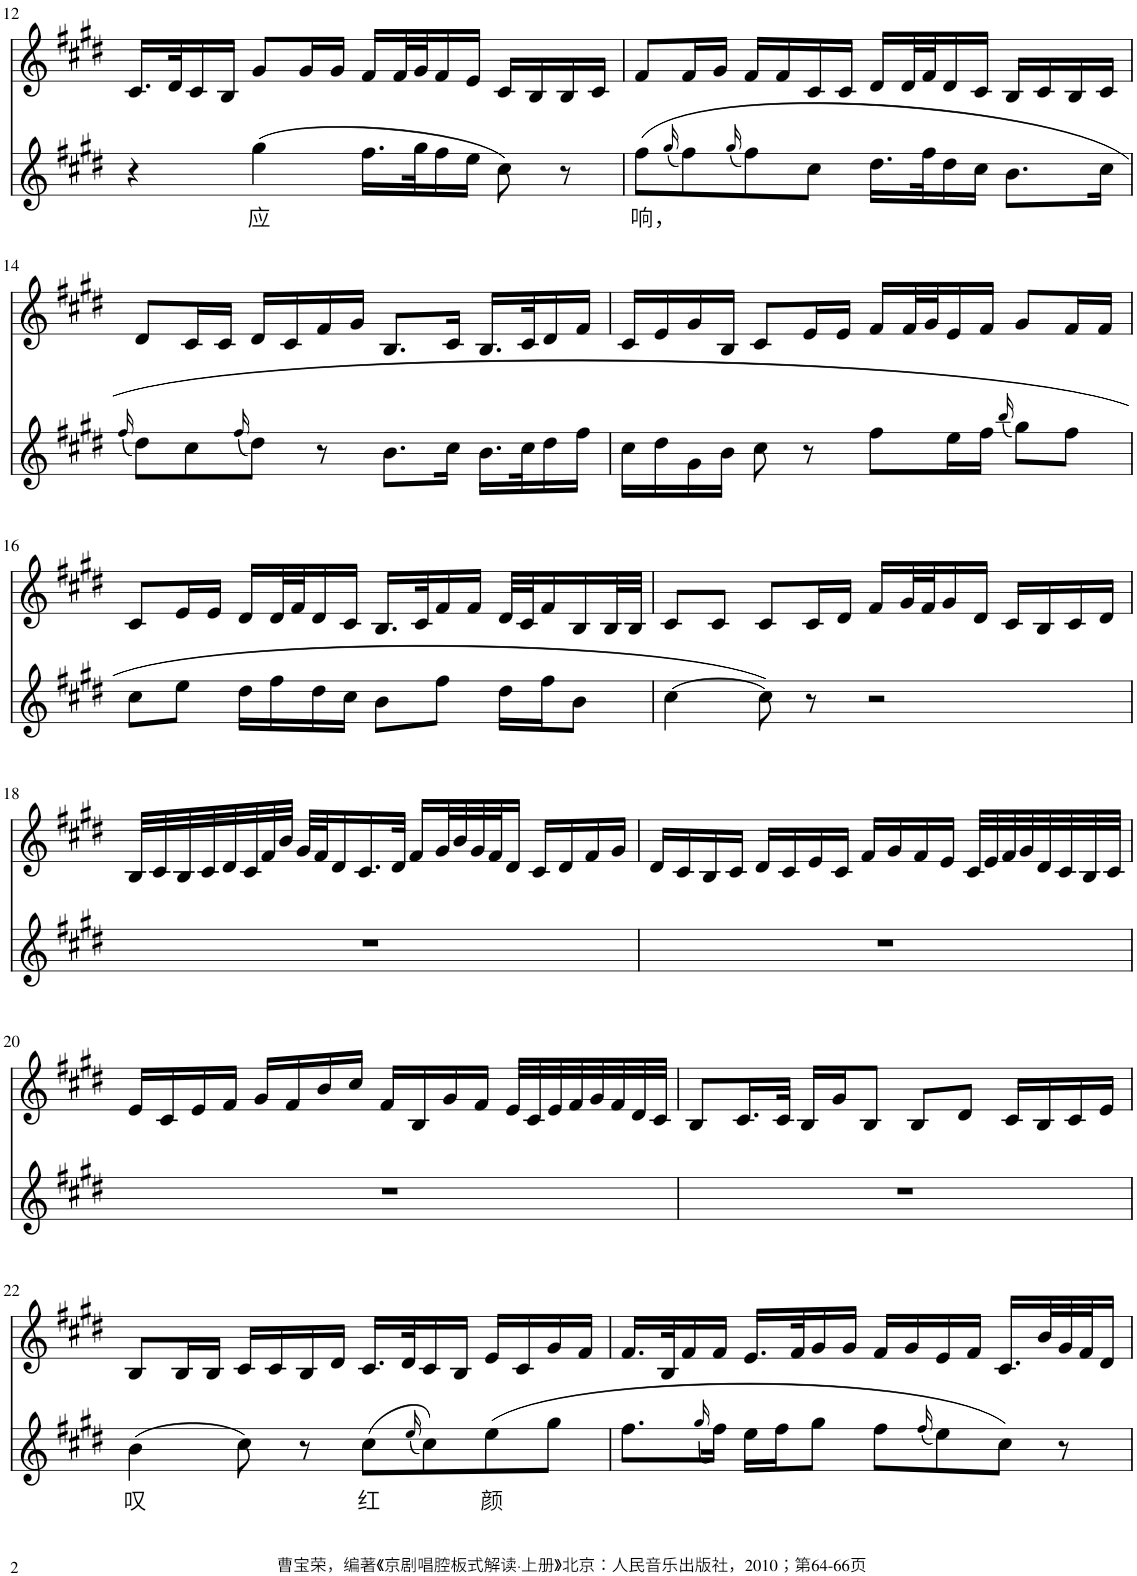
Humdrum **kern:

**kern	**text	**kern
*part2	*part2	*part1
*staff2	*staff2	*staff1
*I"Piano	*	*I"Piano
*I'Pno	*	*I'Pno
!!LO:PB:g=z
*clefG2	*	*clefG2
*k[f#c#g#d#]	*	*k[f#c#g#d#]
*M4/4	*	*M4/4
=12	=12	=12
4r	.	16.c#/LL
.	.	32d#/K
.	.	16c#/
.	.	16B/JJ
!	!LO:LY:b	!
(4gg#\	应	8g#/L
.	.	16g#/L
.	.	16g#/JJ
16.ff#\LL	.	16f#/LL
.	.	32f#/L
32gg#\K	.	32g#/J
16ff#\	.	16f#/
16ee\JJ	.	16e/JJ
8cc#\)	.	16c#/LL
.	.	16B/
8r	.	16B/
.	.	16c#/JJ
=13	=13	=13
!	!LO:LY:b	!
(8ff#\L	响，	8f#/L
(16qgg#/	.	.
8ff#\)	.	16f#/L
.	.	16g#/JJ
(16qgg#/	.	.
8ff#\)	.	16f#/LL
.	.	16f#/
8cc#\J	.	16c#/
.	.	16c#/JJ
16.dd#\LL	.	16d#/LL
.	.	32d#/L
32ff#\K	.	32f#/J
16dd#\	.	16d#/
16cc#\JJ	.	16c#/JJ
8.b\L	.	16B/LL
.	.	16c#/
.	.	16B/
16cc#\Jk	.	16c#/JJ
!!LO:LB:g=z
=14	=14	=14
(16qff#/	.	.
8dd#\L)	.	8d#/L
8cc#\	.	16c#/L
.	.	16c#/JJ
(16qff#/	.	.
8dd#\J)	.	16d#/LL
.	.	16c#/
8r	.	16f#/
.	.	16g#/JJ
8.b\L	.	8.B/L
16cc#\Jk	.	16c#/Jk
16.b\LL	.	16.B/LL
32cc#\K	.	32c#/K
16dd#\	.	16d#/
16ff#\JJ	.	16f#/JJ
=15	=15	=15
16cc#\LL	.	16c#/LL
16dd#\	.	16e/
16g#\	.	16g#/
16b\JJ	.	16B/JJ
8cc#\	.	8c#/L
8r	.	16e/L
.	.	16e/JJ
8ff#\L	.	16f#/LL
.	.	32f#/L
.	.	32g#/J
16ee\L	.	16e/
16ff#\JJ	.	16f#/JJ
(16qbb/	.	.
8gg#\L)	.	8g#/L
8ff#\J	.	16f#/L
.	.	16f#/JJ
!!LO:LB:g=z
=16	=16	=16
8cc#\L	.	8c#/L
8ee\J	.	16e/L
.	.	16e/JJ
16dd#\LL	.	16d#/LL
16ff#\	.	32d#/L
.	.	32f#/J
16dd#\	.	16d#/
16cc#\JJ	.	16c#/JJ
8b\L	.	16.B/LL
.	.	32c#/K
8ff#\J	.	16f#/
.	.	16f#/JJ
16dd#\LL	.	32d#/LLL
.	.	32c#/J
16ff#\J	.	16f#/
8b\J	.	16B/
.	.	32B/L
.	.	32B/JJJ
=17	=17	=17
[4cc#\	.	8c#/L
.	.	8c#/J
8cc#\])	.	8c#/L
8r	.	16c#/L
.	.	16d#/JJ
2r	.	16f#/LL
.	.	32g#/L
.	.	32f#/J
.	.	16g#/
.	.	16d#/JJ
.	.	16c#/LL
.	.	16B/
.	.	16c#/
.	.	16d#/JJ
!!LO:LB:g=z
=18	=18	=18
1r	.	32B/LLL
.	.	32c#/
.	.	32B/
.	.	32c#/
.	.	32d#/
.	.	32c#/
.	.	32f#/
.	.	32b/JJJ
.	.	32g#/LLL
.	.	32f#/J
.	.	16d#/
.	.	16.c#/
.	.	32d#/JJk
.	.	16f#/LL
.	.	32g#/L
.	.	32b/
.	.	32g#/
.	.	32f#/J
.	.	16d#/JJ
.	.	16c#/LL
.	.	16d#/
.	.	16f#/
.	.	16g#/JJ
=19	=19	=19
1r	.	16d#/LL
.	.	16c#/
.	.	16B/
.	.	16c#/JJ
.	.	16d#/LL
.	.	16c#/
.	.	16e/
.	.	16c#/JJ
.	.	16f#/LL
.	.	16g#/
.	.	16f#/
.	.	16e/JJ
.	.	32c#/LLL
.	.	32e/
.	.	32f#/
.	.	32g#/
.	.	32d#/
.	.	32c#/
.	.	32B/
.	.	32c#/JJJ
!!LO:LB:g=z
=20	=20	=20
1r	.	16e/LL
.	.	16c#/
.	.	16e/
.	.	16f#/JJ
.	.	16g#/LL
.	.	16f#/
.	.	16b/
.	.	16cc#/JJ
.	.	16f#/LL
.	.	16B/
.	.	16g#/
.	.	16f#/JJ
.	.	32e/LLL
.	.	32c#/
.	.	32e/
.	.	32f#/
.	.	32g#/
.	.	32f#/
.	.	32d#/
.	.	32c#/JJJ
=21	=21	=21
1r	.	8B/L
.	.	16.c#/L
.	.	32c#/JJk
.	.	16B/LL
.	.	16g#/J
.	.	8B/J
.	.	8B/L
.	.	8d#/J
.	.	16c#/LL
.	.	16B/
.	.	16c#/
.	.	16e/JJ
!!LO:LB:g=z
=22	=22	=22
!	!LO:LY:b	!
(4b\	叹	8B/L
.	.	16B/L
.	.	16B/JJ
8cc#\)	.	16c#/LL
.	.	16c#/
8r	.	16B/
.	.	16d#/JJ
!	!LO:LY:b	!
(8cc#\L	红	16.c#/LL
.	.	32d#/K
(16qee/	.	.
8cc#\))	.	16c#/
.	.	16B/JJ
!	!LO:LY:b	!
(8ee\	颜	16e/LL
.	.	16c#/
8gg#\J	.	16g#/
.	.	16f#/JJ
=23	=23	=23
8.ff#\L	.	16.f#/LL
.	.	32B/K
.	.	16f#/
(16qgg#/	.	.
16ff#\Jk)	.	16f#/JJ
16ee\LL	.	16.e/LL
16ff#\J	.	.
.	.	32f#/K
8gg#\J	.	16g#/
.	.	16g#/JJ
8ff#\L	.	16f#/LL
.	.	16g#/
(16qff#/	.	.
8ee\)	.	16e/
.	.	16f#/JJ
8cc#\J)	.	16.c#/LL
.	.	32b/L
8r	.	32g#/
.	.	32f#/J
.	.	16d#/JJ
=	=	=
*-	*-	*-
